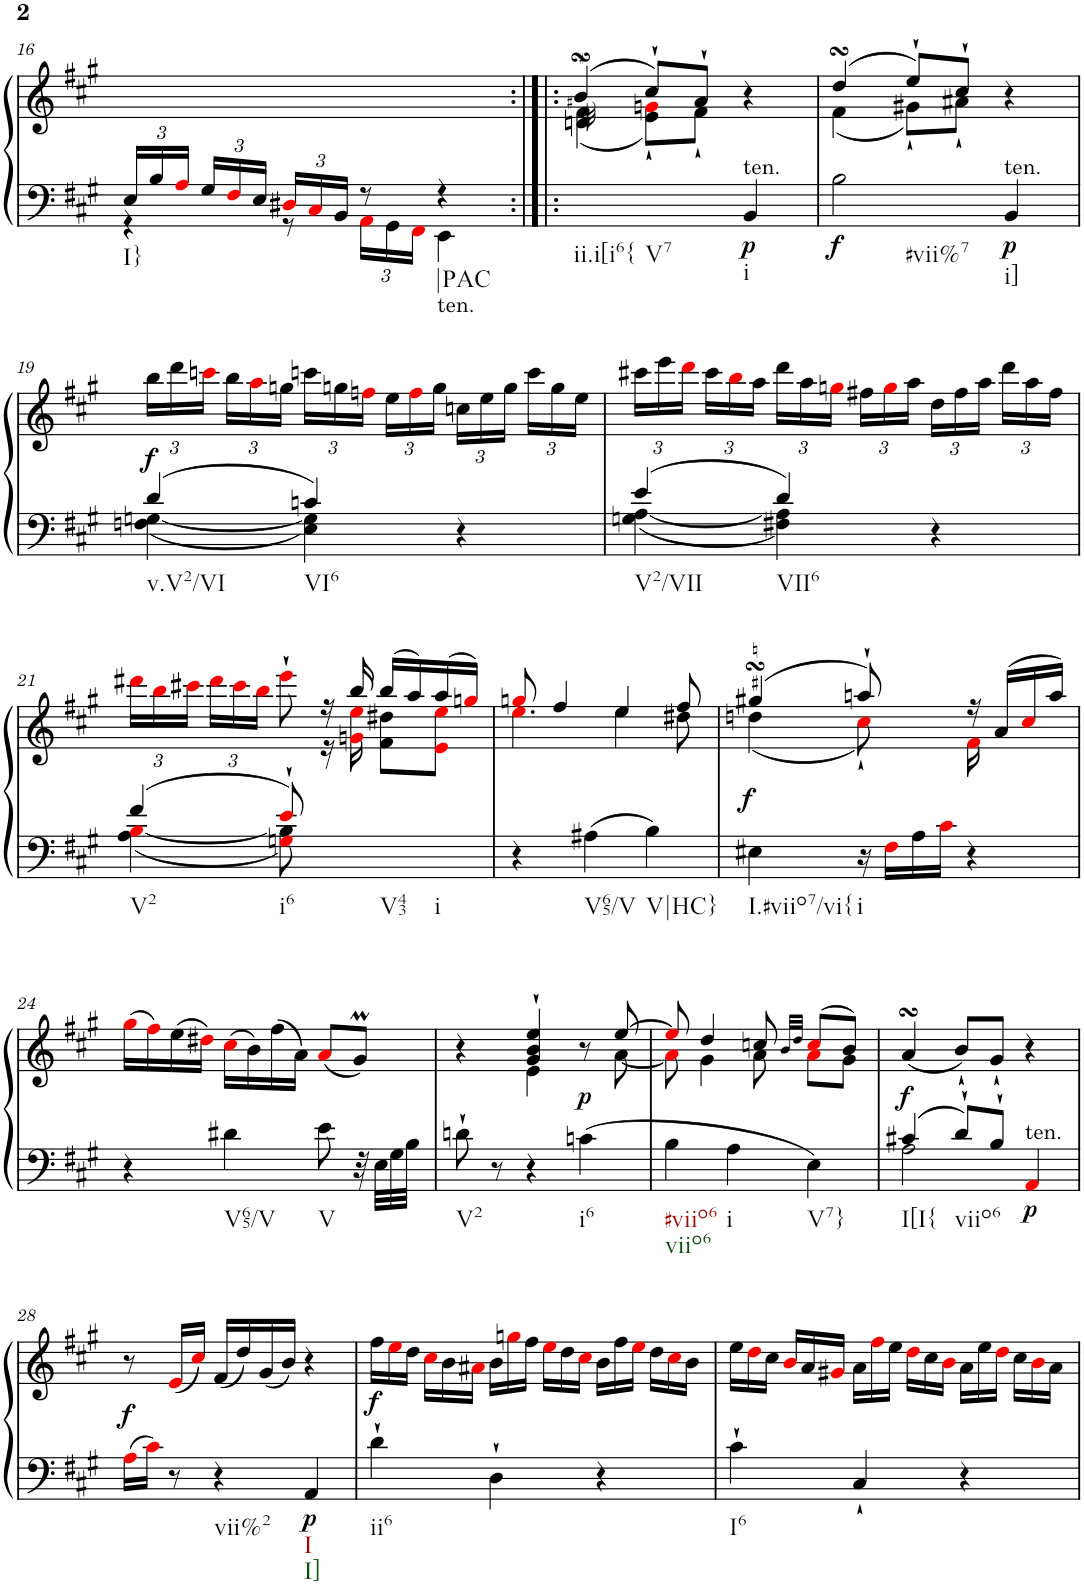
**kern	**kern	**dynam
*part1	*part1	*part1
*staff2	*staff1	*staff1/2
*I"Harpsichord	*	*
*I'Hch.	*	*
!!LO:PB:g=z
*clefF4	*clefG2	*
*k[f#c#g#]	*k[f#c#g#]	*
*A:	*A:	*
*M3/4	*M3/4	*
*Xbrackettup	*	*
=16	=16	=16
*^	*	*
!LO:TX:b:t=I}	!	!	!
24E/LL	4r	2.ryy	.
24B/	.	.	.
24Ai/JJ	.	.	.
24G#/LL	.	.	.
24F#i/	.	.	.
24E/JJ	.	.	.
24D#Xi/LL	8r	.	.
24C#i/	.	.	.
24BB/JJ	.	.	.
8r	24AAi\LL	.	.
.	24GG#\	.	.
.	24FF#i\JJ	.	.
!LO:TX:b:t=ten.	!	!	!
!LO:TX:b:t=|PAC	!	!	!
4r	4EE\	.	.
=17:|!|:	=17:|!|:	=17:|!|:	=17:|!|:
*	*	*^	*
*	*	*	*^	*
!LO:TX:b:t=ii.i[i6{	!	!	!	!	!
!LO:TX:b:t=V7	!	!	!	!	!
2.ryy	2ryy	(>4bsSSS/	(<4dn\ 4f#\	32a#X!i\	.
.	.	.	.	2ryy	.
.	.	8cc#`/L)	8e\` 8gni\`L)	.	.
.	.	8a#`/J	8f#`\J	.	.
!	!LO:TX:a:t=ten.	!	!	!	!
!	!LO:TX:b:t=i	!	!	!	!
!	!	!	!	!	!LO:DY:b=2
.	4BB/	4r	4ryy	.	p
.	.	.	.	8..ryy	.
=18	=18	=18	=18	=18	=18
!LO:TX:b:t=#vii%7	!	!	!	!	!
!	!	!	!	!	!LO:DY:b=2
*	*	*	*v	*v	*
2.ryy	2B\	(>4ddsSSs/	(<4f#\	f
.	.	8ee`/L)	8g#X`\L)	.
.	.	8cc#`/J	8a#X`\J	.
!	!LO:TX:a:t=ten.	!	!	!
!	!LO:TX:b:t=i]	!	!	!
!	!	!	!	!LO:DY:b=2
.	4BB/	4r	4ryy	p
*	*	*v	*v	*
!!LO:LB:g=z
=19	=19	=19	=19
*	*	*Xbrackettup	*
*	*	*^	*
!LO:TX:b:t=v.V2/VI	!	!	!	!
!	!	!	!	!LO:DY:b
*	*	*v	*v	*
4d/	4Fn\ [4Gn\	24bb\LL	f
.	.	24ddd\	.
.	.	24cccni\JJ	.
.	.	24bb\LL	.
.	.	24aai\	.
.	.	24ggn\JJ	.
!LO:TX:b:t=VI6	!	!	!
4cn/	4E\ 4G\]	24cccn\LL	.
.	.	24ggn\	.
.	.	24ffni\JJ	.
.	.	24ee\LL	.
.	.	24ffi\	.
.	.	24gg\JJ	.
4r	4ryy	24ccn\LL	.
.	.	24ee\	.
.	.	24gg\JJ	.
.	.	24ccc\LL	.
.	.	24gg\	.
.	.	24ee\JJ	.
=20	=20	=20	=20
!LO:TX:b:t=V2/VII	!	!	!
4e/	4Gn\ [4A\	24ccc#X\LL	.
.	.	24eee\	.
.	.	24dddi\JJ	.
.	.	24ccc#\LL	.
.	.	24bbi\	.
.	.	24aa\JJ	.
!LO:TX:b:t=VII6	!	!	!
4d/	4F#X\ 4A\]	24ddd\LL	.
.	.	24aa\	.
.	.	24ggni\JJ	.
.	.	24ff#X\LL	.
.	.	24ggi\	.
.	.	24aa\JJ	.
4r	4ryy	24dd\LL	.
.	.	24ff#\	.
.	.	24aa\JJ	.
.	.	24ddd\LL	.
.	.	24aa\	.
.	.	24ff#\JJ	.
!!LO:LB:g=z
=21	=21	=21	=21
*	*	*^	*
!LO:TX:b:t=i	!	!	!	!
4f#/	4A\ [4Bi\	24ddd#Xi\LL	4.ryy	.
.	.	24bbi\	.	.
.	.	24ccc#Xi\JJ	.	.
.	.	24ddd#i\LL	.	.
.	.	24ccc#i\	.	.
.	.	24bbi\JJ	.	.
!LO:TX:b:t=V2	!	!	!	!
8e`i/	8Gni\ 8B\]	8eee`i\	.	.
8ryy	4.ryy	16r	16r	.
.	.	16bb/	16gni\ 16eei\	.
!LO:TX:b:t=i6	!	!	!	!
!LO:TX:b:t=V43	!	!	!	!
4ryy	.	(>16bb/LL	8f#\ 8dd#X\L	.
.	.	16aa/)	.	.
.	.	(>16aa/	8ei\ 8eei\J	.
.	.	16ggni/JJ)	.	.
*v	*v	*	*	*
=22	=22	=22	=22
4r	8ggni/	4.eei\	.
.	4ff#/	.	.
!LO:TX:b:t=V65/V	!	!	!
4A#X\	.	.	.
.	4ee/	4ee\	.
!LO:TX:b:t=V|HC}	!	!	!
4B\	.	.	.
.	8ff#/	8dd#X\	.
=23	=23	=23	=23
!LO:TX:b:t=I.#viio7/vi{	!	!	!
!	!LO:TURN:lacc=#	!	!LO:DY:b
4E#X\	(>4gg#XsSsS/	(<4ddn\	f
!LO:TX:b:t=i	!	!	!
16r	8aan`/)	8cc#`i\)	.
16F#i\LL	.	.	.
16A\	8ryy	8ryy	.
16c#i\JJ	.	.	.
4r	16r	16f#i\	.
.	(>16a/LL	8.ryy	.
.	16cc#i/	.	.
.	16aa/JJ)	.	.
*	*v	*v	*
!!LO:LB:g=z
=24	=24	=24
4r	(>16gg#i\LL	.
.	16ff#i\)	.
.	(>16ee\	.
.	16dd#Xi\JJ)	.
!LO:TX:b:t=V65/V	!	!
4d#X\	(>16cc#i\LL	.
.	16b\)	.
.	(>16ff#\	.
.	16a\JJ)	.
!LO:TX:b:t=V	!	!
8e\	(<8ai/L	.
32r	8g#m/J)	.
32E\LLL	.	.
32G#\	.	.
32B\JJJ	.	.
=25	=25	=25
*	*^	*
!LO:TX:b:t=V2	!	!	!
8dn`\	4r	4ryy	.
8r	.	.	.
4r	4g#/` 4b/` 4ee/`	4e\	.
!LO:TX:b:t=i6	!	!	!
!	!	!	!LO:DY:b
4cn\	8r	8ryy	p
.	[8ee/	[8a\	.
=26	=26	=26	=26
!LO:TX:b:t=#viio6	!	!	!
!LO:TX:b:t=viio6	!	!	!
4B\	8eei/]	8ai\]	.
.	4dd/	4g#\	.
!LO:TX:b:t=i	!	!	!
4A\	.	.	.
.	8ccn/	8a\	.
.	32qb/LLL	.	.
.	32qdd/JJJ	.	.
!LO:TX:b:t=V7}	!	!	!
4E\	(>8cci/L	8ai\L	.
.	8b/J)	8g#\J	.
=27	=27	=27	=27
*^	*	*	*
!LO:TX:b:t=I[I{	!	!	!	!
!	!	!	!	!LO:DY:b
*	*	*v	*v	*
4c#X/	2A\	(<4asSSs/	f
!LO:TX:b:t=viio6	!	!	!
8d`/L	.	8b`/L)	.
8B`/J	.	8g#`/J	.
!LO:TX:a:t=ten.	!	!	!
!	!	!	!LO:DY:b=2
4ryy	4AAi/	4r	p
!!LO:LB:g=z
=28	=28	=28	=28
!	!	!	!LO:DY:a=2
*v	*v	*	*
16Ai\LL	8r	f
16c#i\JJ	.	.
8r	(<16ei/LL	.
.	16cc#i/JJ)	.
!LO:TX:b:t=vii%2	!	!
4r	(<16f#/LL	.
.	16dd/)	.
.	(<16g#/	.
.	16b/JJ)	.
!LO:TX:b:t=I	!	!
!LO:TX:b:t=I]	!	!
!	!	!LO:DY:b=2
4AA/	4r	p
=29	=29	=29
*	*Xtuplet	*
!LO:TX:b:t=ii6	!	!
!	!	!LO:DY:b
4d`\	24ff#\LL	f
.	24eei\	.
.	24dd\JJ	.
.	24cc#i\LL	.
.	24b\	.
.	24a#Xi\JJ	.
4D`\	24b\LL	.
.	24ggni\	.
.	24ff#\JJ	.
.	24eei\LL	.
.	24dd\	.
.	24cc#i\JJ	.
4r	24b\LL	.
.	24ff#\	.
.	24eei\JJ	.
.	24dd\LL	.
.	24cc#i\	.
.	24b\JJ	.
=30	=30	=30
!LO:TX:b:t=I6	!	!
4c#`\	24ee\LL	.
.	24ddi\	.
.	24cc#\JJ	.
.	24bi/LL	.
.	24a/	.
.	24g#Xi/JJ	.
4C#`/	24a\LL	.
.	24ff#i\	.
.	24ee\JJ	.
.	24ddi\LL	.
.	24cc#\	.
.	24bi\JJ	.
4r	24a\LL	.
.	24ee\	.
.	24ddi\JJ	.
.	24cc#\LL	.
.	24bi\	.
.	24a\JJ	.
=	=	=
*-	*-	*-
